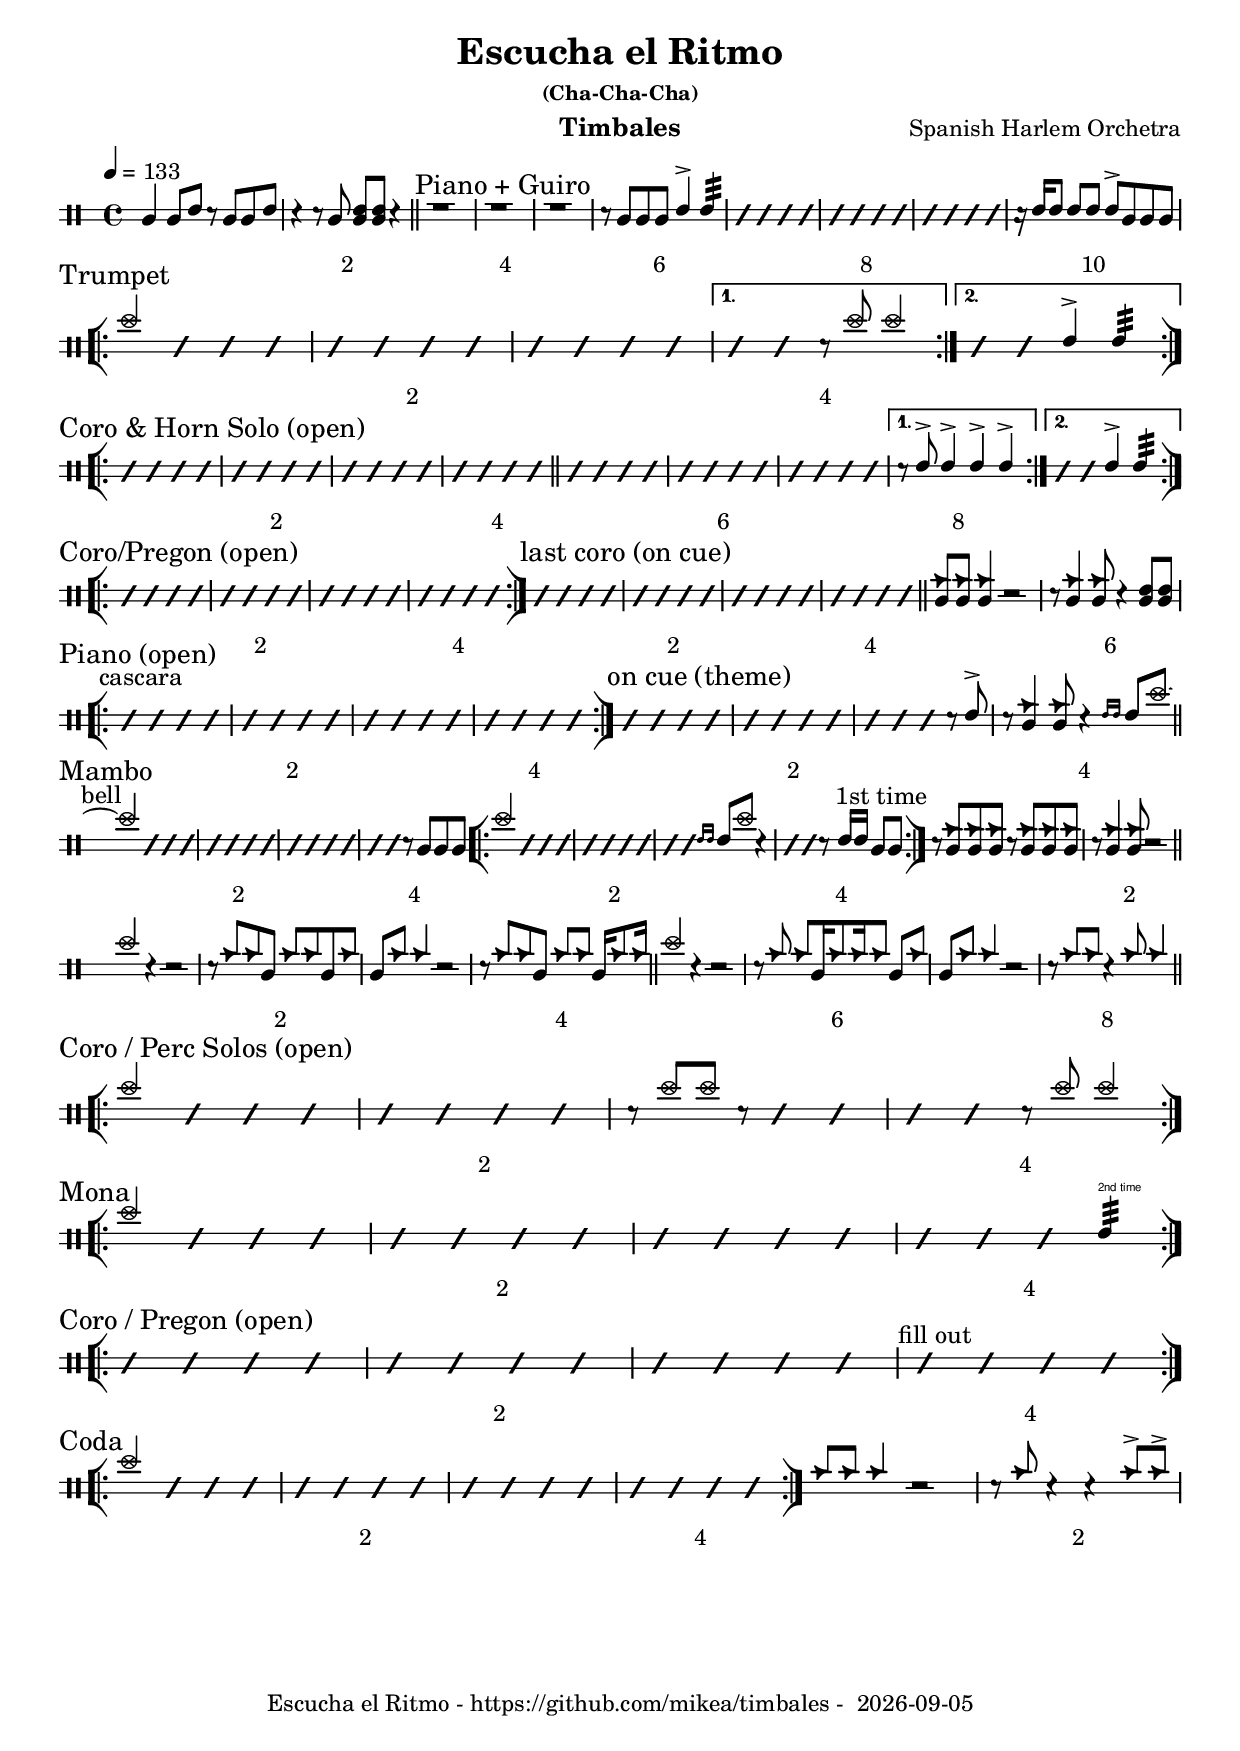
\version "2.24.2"
\include "charts/common.ly"

date = #(strftime "%Y-%m-%d" (localtime (current-time)))

\header {
  title = "Escucha el Ritmo"
  subsubtitle = "(Cha-Cha-Cha)"
  composer = "Spanish Harlem Orchetra"
  instrument = "Timbales"
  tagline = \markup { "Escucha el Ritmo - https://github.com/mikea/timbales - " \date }
}

\newTimbalesStaff <<
    \newDrumVoiceOne \drummode { 
        \tempo 4 = 133

        % intro
        timl4 timl8 timh8 r8 timl8 timl8 timh8 | r4 r8 timl8 <<timl8 timh8>> <<timl8 timh8>> r4 |
        \bar "||"

        \sectionLabel "Piano + Guiro"
        r1 | r1 | r1 | r8 timl8 timl8 timl8 timh4^> timh4:32 |
        \comp #4 | \comp #4 | \comp #4 | 
        r16 timh16 timh8  timh8 timh8   timh8^> timl8   timl8 timl8 |


        \ssect "Trumpet"
        \bar "[|:-|"

        \repeat volta 2 {
          cymc4 \rs \rs \rs | \comp #4 | \comp #4 |
          \alternative {
            \volta 1 { \rs \rs r8 cymc8 cymc4  |  }
            \volta 2 { \rs \rs timh4^> timh4:32 | }
          }
        }
         
        \bar ":|][|:" 

        \ssect "Coro & Horn Solo (open)"

        \repeat volta 2 {
          \comp #4 | \comp #4 | \comp #4 | \comp #4 \bar "||"
          \comp #4 | \comp #4 | \comp #4 |
          \alternative {
            \volta 1 { r8 timh8^> timh4^> timh4^> timh4^> |  }
            \volta 2 { \rs \rs timh4^> timh4:32 | }
          }
        }

        \bar ":|][|:" 

        \ssect "Coro/Pregon (open)"
        \comp #4 | \comp #4 | \comp #4 | \comp #4 |
        \bar ":|]"
        \sectionLabel "last coro (on cue)" \rbar
        \comp #4 | \comp #4 | \comp #4 | \comp #4 |
        \bar "||"
        <<timl8 cb8>> <<timl8 cb8>> <<timl4 cb4>> r2 | r8 <<timl4 cb4>> <<timl8 cb8>> r4 <<timl8 timh8>> <<timl8 timh8>> |

        \ssect "Piano (open)"
        \bar "[|:-|"
        \textMark "cascara"
        \comp #4 | \comp #4 | \comp #4 | \comp #4 |
        \bar ":|]"
        \sectionLabel "on cue (theme)" \rbar
        \comp #4 | \comp #4 | \rs \rs \rs r8 timh8^> | r8 <<timl4 cb4>> <<timl8 cb8>> r4 \drag timh8 cymc8~ |
        \bar "||"


        \ssect "Mambo"
        \textMark "bell"
        cymc4 \rs \rs \rs | \comp #4 | \comp #4 | \rs \rs r8 timl8 8 8 |
        \bar "[|:" 
        \rbar
        cymc4 \rs \rs \rs | \comp #4 | \rs \rs \drag timh8 cymc8 r4 | \rs \rs r8 \textMark "1st time" timh16 16 timl8 8 |
        \bar ":|]"
        \rbar
        r8 <<timl8 cb8>> <<timl8 cb8>> <<timl8 cb8>> r8 <<timl8 cb8>> <<timl8 cb8>> <<timl8 cb8>>  | r8 <<timl4 cb4>> <<timl8 cb8>> r2
        \break
        \rbar
        \bar "||"
        cymc4 r4 r2 | r8 cb8 cb8 timl8  cb8 cb8 timl8 cb8 | timl8 cb8 cb4 r2 | r8 cb8 cb8 timl8  cb8 cb8 timl16 cb8 cb16 |
        \bar "||"
        cymc4 r4 r2 | r8 cb8 cb8 timl16 cb8 cb16 cb8 timl8 cb8 | timl8 cb8 cb4 r2 | r8 cb8 cb8 r4 cb8 cb4 |

        \ssect "Coro / Perc Solos (open)"
        \bar "[|:-||" 
        cymc4 \rs \rs \rs | \comp #4 | r8 cymc8 8 r8 \rs \rs | \rs \rs r8 cymc8 4|
        \bar ":|][|:" 

        \ssect "Mona"
        cymc4 \rs \rs \rs | \comp #4 | \comp #4 | \rs \rs \rs timh4:32 ^"2nd time" |
        \bar ":|][|:" 

        \ssect "Coro / Pregon (open)"
        \comp #4 | \comp #4 | \comp #4 | \textMark "fill out" \comp #4 |
        \bar ":|][|:" 

        \ssect "Coda"
        cymc4 \rs \rs \rs | \comp #4 | \comp #4 | \comp #4 |
        \bar ":|]"
        \rbar
        cb8 cb8 cb4 r2 | r8 cb8 r4 r4 cb8^> cb8^> | 
        
        \fine
    }
>>
